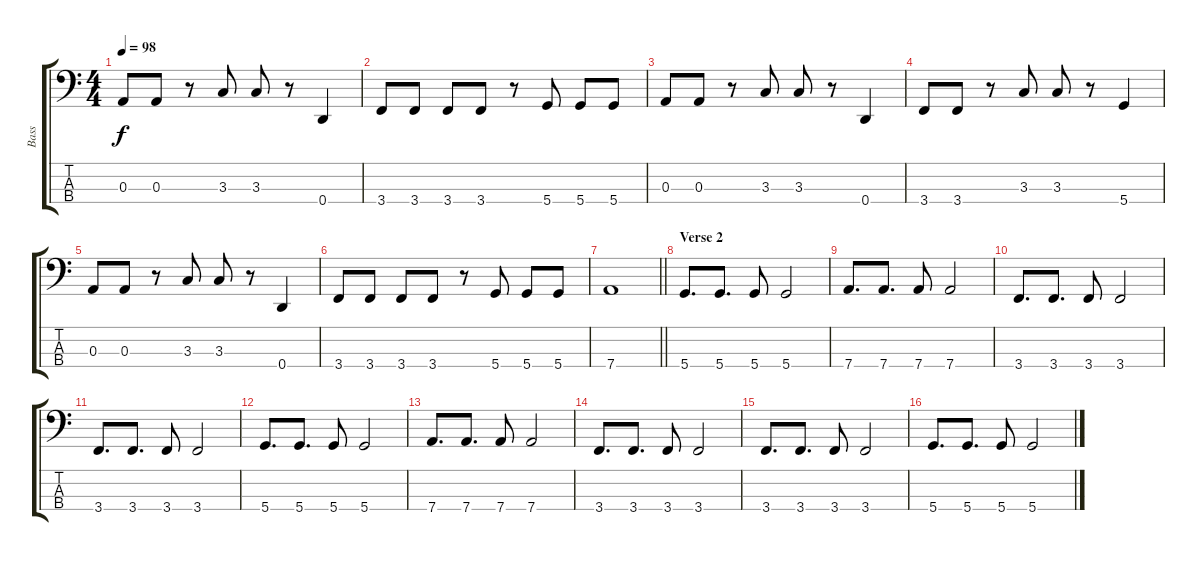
\track ("Bass" "Bass") {instrument electricbassfinger}
\staff {score tabs}
\tuning (G2 D2 A1 D1) {hide}
\ts (4 4)
\tempo 98
\clef f4
\ks c
0.3.8{dy f} 0.3.8 r.8 3.3.8 3.3.8 r.8 0.4.4 |
3.4.8 3.4.8 3.4.8 3.4.8 r.8 5.4.8 5.4.8 5.4.8 |
0.3.8 0.3.8 r.8 3.3.8 3.3.8 r.8 0.4.4 |
3.4.8 3.4.8 r.8 3.3.8 3.3.8 r.8 5.4.4 |
0.3.8 0.3.8 r.8 3.3.8 3.3.8 r.8 0.4.4 |
3.4.8 3.4.8 3.4.8 3.4.8 r.8 5.4.8 5.4.8 5.4.8 |
\barLineRight lightlight
7.4.1 |
\section ("" "Verse 2")
5.4.8{d} 5.4.8{d} 5.4.8 5.4.2 |
7.4.8{d} 7.4.8{d} 7.4.8 7.4.2 |
3.4.8{d} 3.4.8{d} 3.4.8 3.4.2 |
3.4.8{d} 3.4.8{d} 3.4.8 3.4.2 |
5.4.8{d} 5.4.8{d} 5.4.8 5.4.2 |
7.4.8{d} 7.4.8{d} 7.4.8 7.4.2 |
3.4.8{d} 3.4.8{d} 3.4.8 3.4.2 |
3.4.8{d} 3.4.8{d} 3.4.8 3.4.2 |
5.4.8{d} 5.4.8{d} 5.4.8 5.4.2
